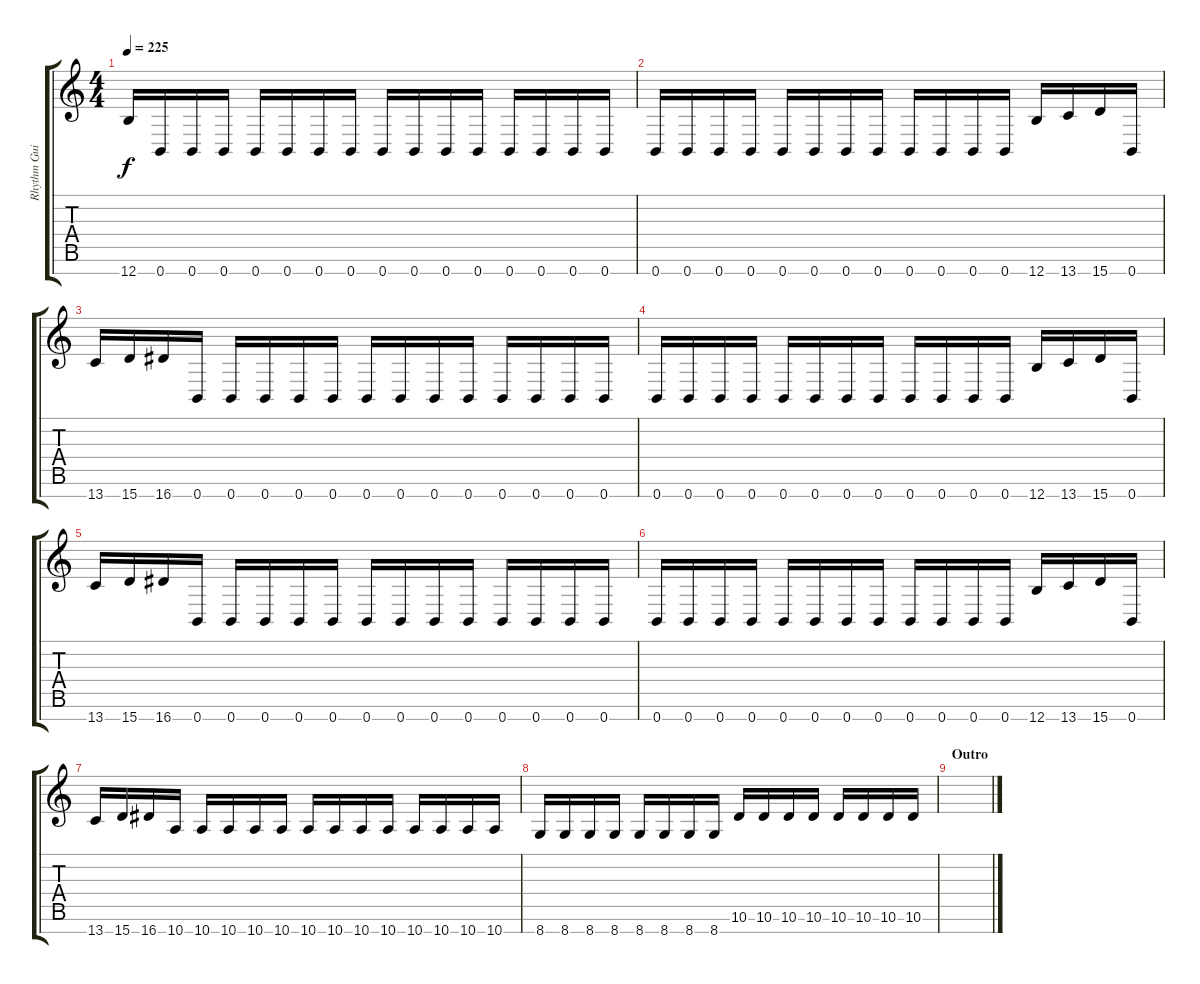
\track ("Rhythm Guitar 2" "Rhythm Gui") {instrument overdrivenguitar}
\staff {score tabs}
\tuning (E4 B3 G3 D3 A2 E2 B1) {hide}
\ts (4 4)
\tempo 225
\clef g2
\ks c
12.7.16{dy f} 0.7.16 0.7.16 0.7.16 0.7.16 0.7.16 0.7.16 0.7.16 0.7.16 0.7.16 0.7.16 0.7.16 0.7.16 0.7.16 0.7.16 0.7.16 |
0.7.16 0.7.16 0.7.16 0.7.16 0.7.16 0.7.16 0.7.16 0.7.16 0.7.16 0.7.16 0.7.16 0.7.16 12.7.16 13.7.16 15.7.16 0.7.16 |
13.7.16 15.7.16 16.7.16 0.7.16 0.7.16 0.7.16 0.7.16 0.7.16 0.7.16 0.7.16 0.7.16 0.7.16 0.7.16 0.7.16 0.7.16 0.7.16 |
0.7.16 0.7.16 0.7.16 0.7.16 0.7.16 0.7.16 0.7.16 0.7.16 0.7.16 0.7.16 0.7.16 0.7.16 12.7.16 13.7.16 15.7.16 0.7.16 |
13.7.16 15.7.16 16.7.16 0.7.16 0.7.16 0.7.16 0.7.16 0.7.16 0.7.16 0.7.16 0.7.16 0.7.16 0.7.16 0.7.16 0.7.16 0.7.16 |
0.7.16 0.7.16 0.7.16 0.7.16 0.7.16 0.7.16 0.7.16 0.7.16 0.7.16 0.7.16 0.7.16 0.7.16 12.7.16 13.7.16 15.7.16 0.7.16 |
13.7.16 15.7.16 16.7.16 10.7.16 10.7.16 10.7.16 10.7.16 10.7.16 10.7.16 10.7.16 10.7.16 10.7.16 10.7.16 10.7.16 10.7.16 10.7.16 |
8.7.16 8.7.16 8.7.16 8.7.16 8.7.16 8.7.16 8.7.16 8.7.16 10.6.16 10.6.16 10.6.16 10.6.16 10.6.16 10.6.16 10.6.16 10.6.16 |
\section ("" "Outro")
